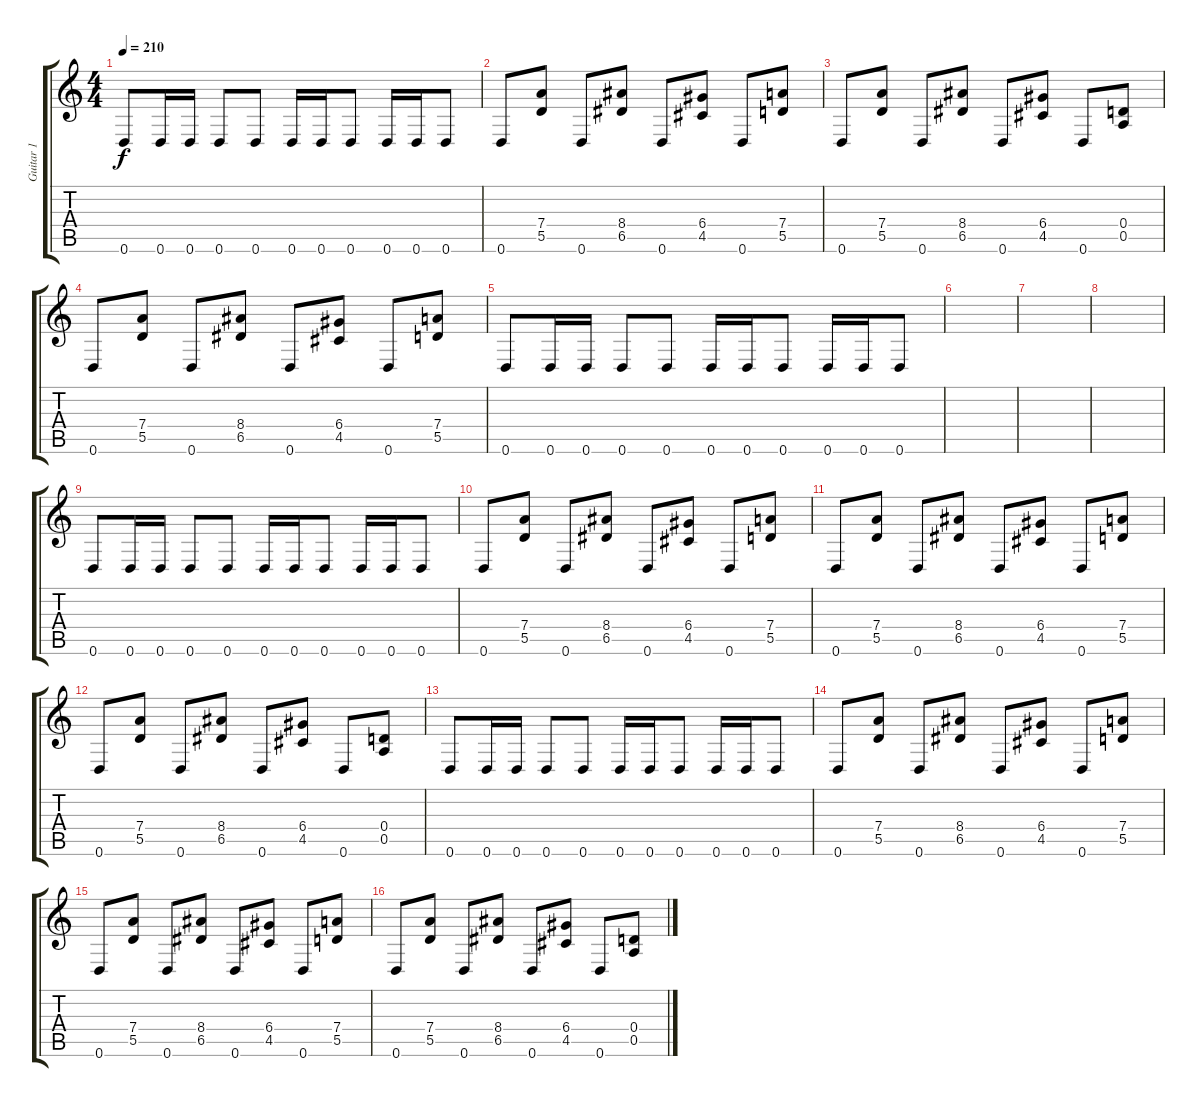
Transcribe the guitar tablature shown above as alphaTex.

\track ("Guitar 1" "Guitar 1") {instrument overdrivenguitar}
\staff {score tabs}
\tuning (E4 B3 G3 D3 A2 D2) {hide}
\ts (4 4)
\tempo 210
\clef g2
\ks c
0.6.8{dy f instrument overdrivenguitar} 0.6.16 0.6.16 0.6.8 0.6.8 0.6.16 0.6.16 0.6.8 0.6.16 0.6.16 0.6.8 |
0.6.8 (7.4 5.5).8 0.6.8 (8.4 6.5).8 0.6.8 (6.4 4.5).8 0.6.8 (7.4 5.5).8 |
0.6.8 (7.4 5.5).8 0.6.8 (8.4 6.5).8 0.6.8 (6.4 4.5).8 0.6.8 (0.4 0.5).8 |
0.6.8 (7.4 5.5).8 0.6.8 (8.4 6.5).8 0.6.8 (6.4 4.5).8 0.6.8 (7.4 5.5).8 |
0.6.8 0.6.16 0.6.16 0.6.8 0.6.8 0.6.16 0.6.16 0.6.8 0.6.16 0.6.16 0.6.8 |
|
|
|
0.6.8 0.6.16 0.6.16 0.6.8 0.6.8 0.6.16 0.6.16 0.6.8 0.6.16 0.6.16 0.6.8 |
0.6.8 (7.4 5.5).8 0.6.8 (8.4 6.5).8 0.6.8 (6.4 4.5).8 0.6.8 (7.4 5.5).8 |
0.6.8 (7.4 5.5).8 0.6.8 (8.4 6.5).8 0.6.8 (6.4 4.5).8 0.6.8 (7.4 5.5).8 |
0.6.8 (7.4 5.5).8 0.6.8 (8.4 6.5).8 0.6.8 (6.4 4.5).8 0.6.8 (0.4 0.5).8 |
0.6.8 0.6.16 0.6.16 0.6.8 0.6.8 0.6.16 0.6.16 0.6.8 0.6.16 0.6.16 0.6.8 |
0.6.8 (7.4 5.5).8 0.6.8 (8.4 6.5).8 0.6.8 (6.4 4.5).8 0.6.8 (7.4 5.5).8 |
0.6.8 (7.4 5.5).8 0.6.8 (8.4 6.5).8 0.6.8 (6.4 4.5).8 0.6.8 (7.4 5.5).8 |
0.6.8 (7.4 5.5).8 0.6.8 (8.4 6.5).8 0.6.8 (6.4 4.5).8 0.6.8 (0.4 0.5).8
